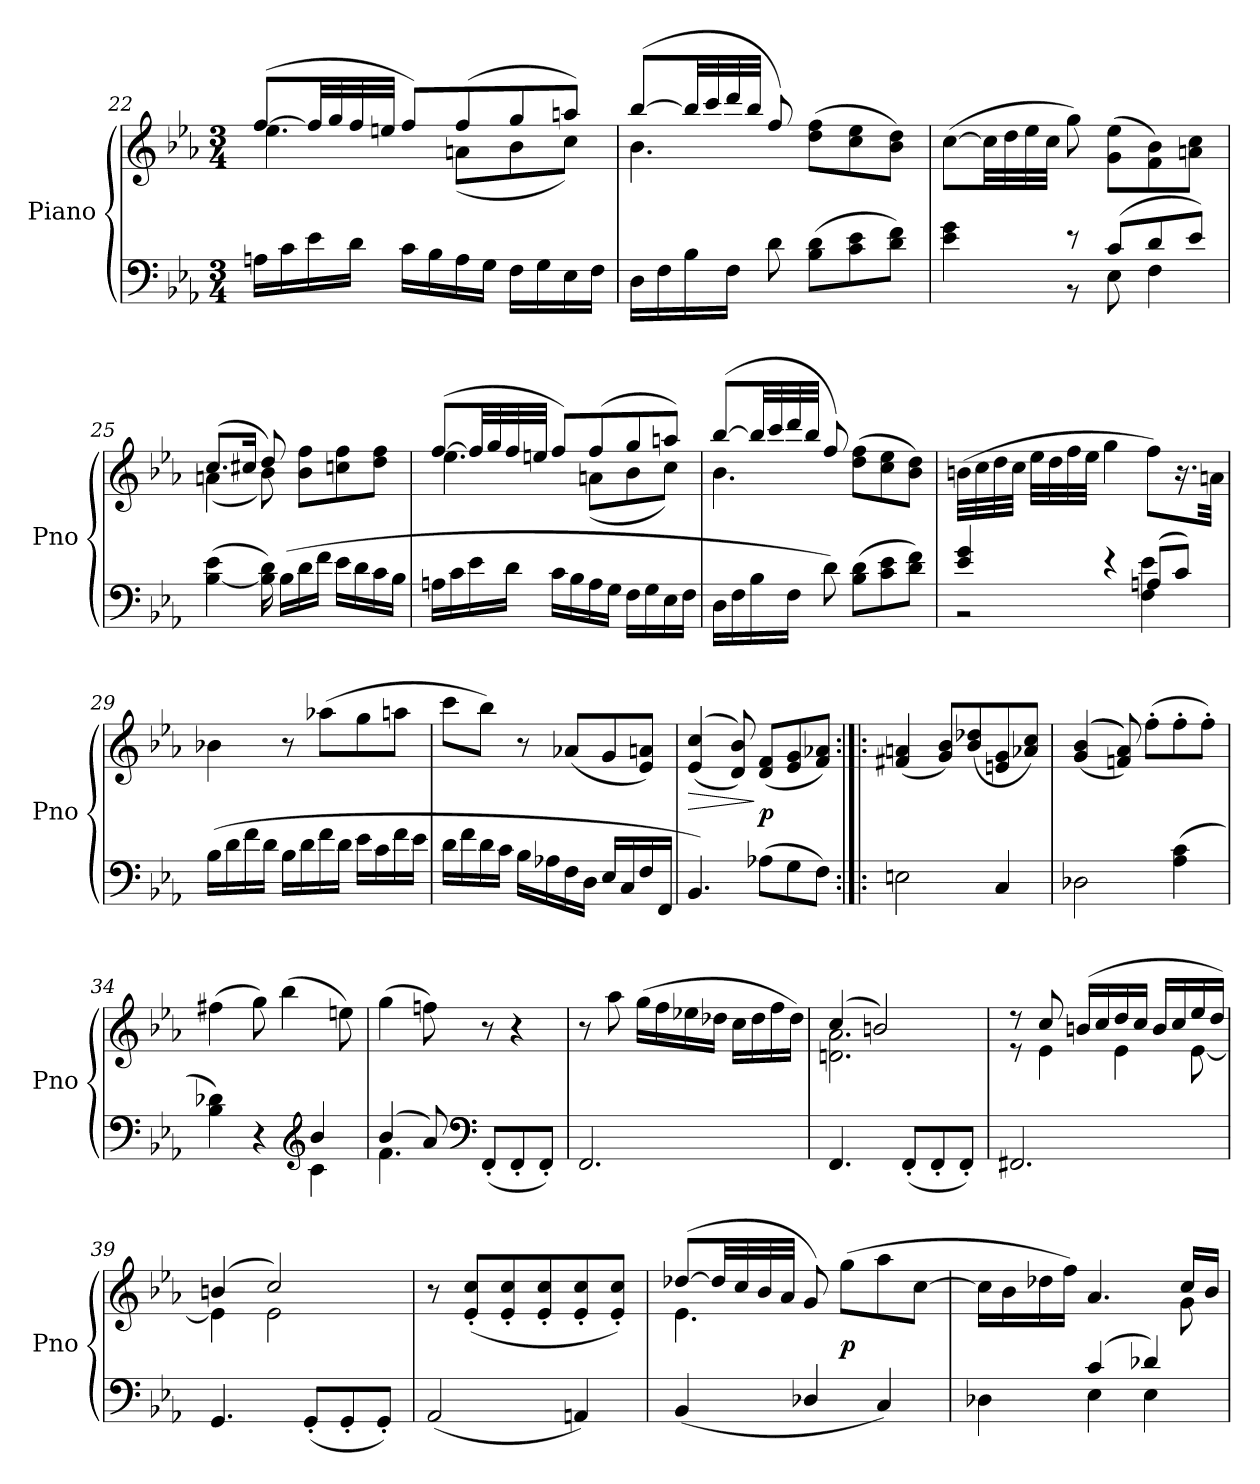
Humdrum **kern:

**kern	**kern	**dynam
*part1	*part1	*part1
*staff2	*staff1	*staff1/2
*I"Piano	*	*
*I'Pno	*	*
*clefF4	*clefG2	*
*k[b-e-a-]	*k[b-e-a-]	*
*E-:	*E-:	*
*M3/4	*M3/4	*
=22	=22	=22
*	*^	*
16AnLL	([8ffL	4.ee-	.
16c	.	.	.
16e-	32ffLL]	.	.
.	32gg	.	.
16dJJ	32ff	.	.
.	32eenJJJ	.	.
16cLL	8ffL)	.	.
16B-	.	.	.
16A	(8ff	(8anL	.
16GJJ	.	.	.
16FLL	8gg	8b-	.
16G	.	.	.
16E-	8aanJ)	8ccJ)	.
16FJJ	.	.	.
=23	=23	=23	=23
16DLL	([8bb-L	4.b-	.
16F	.	.	.
16B-	32bb-LL]	.	.
.	32ccc	.	.
16FJJ	32ddd	.	.
.	32bb-JJJ	.	.
8d	8ff)	.	.
(8B- 8dL	4.ryy	(8dd 8ffL	.
8c 8e-	.	8cc 8ee-	.
8d 8fJ)	.	8b- 8ddJ)	.
*	*v	*v	*
=24	=24	=24
*^	*	*
4e- 4g	4ryy	([8ccL	.
.	.	32ccLL]	.
.	.	32dd	.
.	.	32ee-	.
.	.	32ccJJJ	.
8r	8r	8gg)	.
(8cL	8E-	(8g 8ee-L	.
8d	4F	8f 8b-)	.
8e-J)	.	8an 8ccJ	.
*v	*v	*	*
=25	=25	=25
*	*^	*
([4B- 4e-	(8.ccL	(4an	.
.	16cc#XJk	.	.
16B-] 16d)	8dd)	8b-)	.
(16B-LL	.	.	.
16d	4.ryy	8b- 8ffL	.
16fJJ	.	.	.
16e-LL	.	8ccn 8ff	.
16d	.	.	.
16c	.	8dd 8ffJ	.
16B-JJ	.	.	.
=26	=26	=26	=26
16AnLL	([8ffL	4.ee-	.
16c	.	.	.
16e-	32ffLL]	.	.
.	32gg	.	.
16dJJ	32ff	.	.
.	32eenJJJ	.	.
16cLL	8ffL)	.	.
16B-	.	.	.
16A	(8ff	(8anL	.
16GJJ	.	.	.
16FLL	8gg	8b-	.
16G	.	.	.
16E-	8aanJ)	8ccJ)	.
16FJJ	.	.	.
=27	=27	=27	=27
16DLL	([8bb-L	4.b-	.
16F	.	.	.
16B-	32bb-LL]	.	.
.	32ccc	.	.
16FJJ	32ddd	.	.
.	32bb-JJJ	.	.
8d)	8ff)	.	.
(8B- 8dL	4.ryy	(8dd 8ffL	.
8c 8e-	.	8cc 8ee-	.
8d 8fJ)	.	8b- 8ddJ)	.
*	*v	*v	*
=28	=28	=28
*^	*	*
4e- 4g	2r	(32bnLLL	.
.	.	32cc	.
.	.	32dd	.
.	.	32ccJJJ	.
.	.	32ee-LLL	.
.	.	32dd	.
.	.	32ff	.
.	.	32ee-JJJ	.
4r	.	4gg	.
(8AnL	4F 4e-	8ffL)	.
8cJ)	.	16.r	.
.	.	32anJkk	.
*v	*v	*	*
=29	=29	=29
(16B-LL	4b-X	.
16d	.	.
16f	.	.
16dJJ	.	.
16B-LL	8r	.
16d	.	.
16f	(8aa-XL	.
16dJJ	.	.
16e-LL	8gg	.
16c	.	.
16f	8aanJ	.
16e-JJ	.	.
=30	=30	=30
16dLL	8cccL	.
16f	.	.
16d	8bb-J)	.
16cJJ	.	.
16B-LL	8r	.
16A-X	.	.
16F	(8a-XL	.
16DJJ	.	.
16E-LL	8g	.
16C	.	.
16F	8e- 8anJ)	.
16FFJJ	.	.
=31	=31	=31
4.BB-)	(<(>4e- 4cc	>
.	8d 8b-))	.
(8A-XL	(8d 8fL	] p
8G	8e- 8g	.
8FJ)	8f 8a-XJ)	.
=32:|!|:	=32:|!|:	=32:|!|:
2En	(4f#X 4an	.
.	8g 8b-L)	.
.	(8b- 8dd-X	.
4C	8en 8g	.
.	8a-X 8ccJ)	.
=33	=33	=33
2D-X	(<(>(>4g 4b-	.
.	8fn 8a-)))	.
.	(8ff'L	.
(4A- 4c	8ff'	.
.	8ff'J)	.
=34	=34	=34
*^	*	*
2ryy	4B- 4d-X)	(4ff#X	.
.	4r	8gg)	.
.	.	(4bb-	.
*clefG2	*	*	*
4b-	4c	.	.
.	.	8een)	.
=35	=35	=35	=35
(4b-	4.f	(4gg	.
8a-)	.	8ffn)	.
*clefF4	*	*	*
(8FF'L	4.ryy	8r	.
8FF'	.	4r	.
8FF'J)	.	.	.
*v	*v	*	*
=36	=36	=36
2.FF	8r	.
.	8aa-	.
.	(16ggLL	.
.	16ff	.
.	16ee-X	.
.	16dd-XJJ	.
.	16ccLL	.
.	16dd-	.
.	16ff	.
.	16dd-JJ)	.
=37	=37	=37
*	*^	*
4.FF	(4cc	2.dn 2.a-	.
.	2bn)	.	.
(8FF'L	.	.	.
8FF'	.	.	.
8FF'J)	.	.	.
=38	=38	=38	=38
2.FF#X	8r	8r	.
.	8cc	4e-	.
.	(16bnLL	.	.
.	16cc	.	.
.	16dd	4e-	.
.	16ccJJ	.	.
.	16bLL	.	.
.	16cc	.	.
.	16ee-	[8e-	.
.	16ddJJ)	.	.
=39	=39	=39	=39
4.GG	(4bn	4e-]	.
.	2cc)	2e-	.
(8GG'L	.	.	.
8GG'	.	.	.
8GG'J)	.	.	.
*	*v	*v	*
=40	=40	=40
(2AA-	8r	.
.	(8e-' 8cc'L	.
.	8e-' 8cc'	.
.	8e-' 8cc'	.
4AAn)	8e-' 8cc'	.
.	8e-' 8cc'J)	.
=41	=41	=41
*	*^	*
(4BB-	([8dd-XL	4.e-	.
.	32dd-LL]	.	.
.	32cc	.	.
.	32b-	.	.
.	32a-JJJ	.	.
4D-X/	8g)	.	.
.	(8ggL	4.ryy	p
4C)	8aa-	.	.
.	[8ccJ	.	.
=42	=42	=42	=42
*^	*	*	*
4ryy	4D-X	4ryy	16ccLL]	.
.	.	.	16b-	.
.	.	.	16dd-X	.
.	.	.	16ffJJ)	.
(4c	4E-	4.a-	4.ryy	.
4d-X)	4E-	.	.	.
.	.	16ccLL	8g	.
.	.	16b-JJ	.	.
*v	*v	*	*	*
*	*v	*v	*
=	=	=
*-	*-	*-
